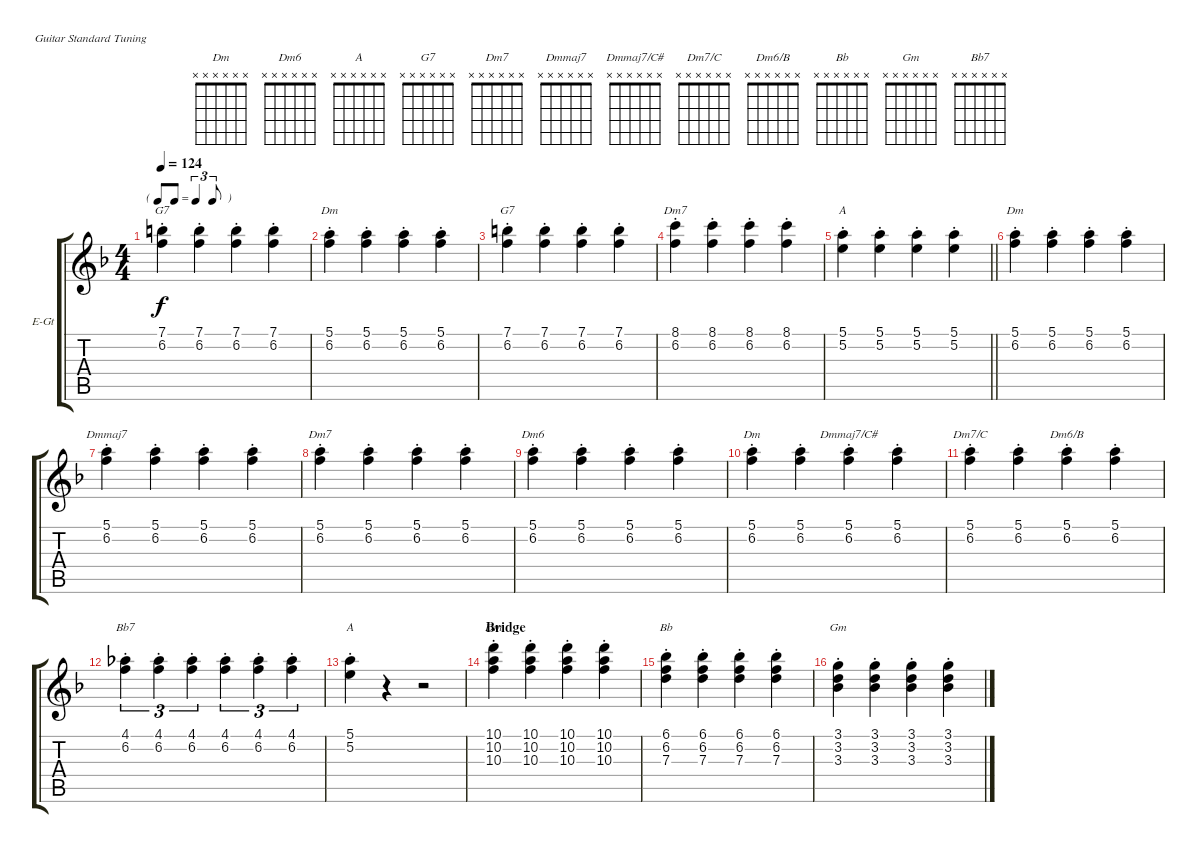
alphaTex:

\defaultSystemsLayout 4
\bracketExtendMode groupsimilarinstruments
\firstSystemTrackNameOrientation horizontal
\otherSystemsTrackNameOrientation horizontal
\track ("on-beat chords" "E-Gt") {instrument overdrivenguitar}
\staff {score tabs}
\tuning (E4 B3 G3 D3 A2 E2)
\chord ("Dm" x x x x x x)
\chord ("Dm6" x x x x x x)
\chord ("A" x x x x x x)
\chord ("G7" x x x x x x)
\chord ("Dm7" x x x x x x)
\chord ("Dmmaj7" x x x x x x)
\chord ("Dmmaj7/C#" x x x x x x)
\chord ("Dm7/C" x x x x x x)
\chord ("Dm6/B" x x x x x x)
\chord ("Bb" x x x x x x)
\chord ("Gm" x x x x x x)
\chord ("Bb7" x x x x x x)
\ts (4 4)
\tf triplet8th
\tempo 124
\clef g2
\ks dminor
(6.2{st} 7.1{st}).4{ch "G7" dy f} (6.2{st} 7.1{st}).4 (6.2{st} 7.1{st}).4 (6.2{st} 7.1{st}).4 |
(6.2{st} 5.1{st}).4{ch "Dm"} (6.2{st} 5.1{st}).4 (6.2{st} 5.1{st}).4 (6.2{st} 5.1{st}).4 |
(6.2{st} 7.1{st}).4{ch "G7"} (6.2{st} 7.1{st}).4 (6.2{st} 7.1{st}).4 (6.2{st} 7.1{st}).4 |
(6.2{st} 8.1{st}).4{ch "Dm7"} (6.2{st} 8.1{st}).4 (6.2{st} 8.1{st}).4 (6.2{st} 8.1{st}).4 |
\barLineRight lightlight
(5.2{st} 5.1{st}).4{ch "A"} (5.2{st} 5.1{st}).4 (5.2{st} 5.1{st}).4 (5.2{st} 5.1{st}).4 |
(6.2{st} 5.1{st}).4{ch "Dm"} (6.2{st} 5.1{st}).4 (6.2{st} 5.1{st}).4 (6.2{st} 5.1{st}).4 |
(6.2{st} 5.1{st}).4{ch "Dmmaj7"} (6.2{st} 5.1{st}).4 (6.2{st} 5.1{st}).4 (6.2{st} 5.1{st}).4 |
(6.2{st} 5.1{st}).4{ch "Dm7"} (6.2{st} 5.1{st}).4 (6.2{st} 5.1{st}).4 (6.2{st} 5.1{st}).4 |
(6.2{st} 5.1{st}).4{ch "Dm6"} (6.2{st} 5.1{st}).4 (6.2{st} 5.1{st}).4 (6.2{st} 5.1{st}).4 |
(6.2{st} 5.1{st}).4{ch "Dm"} (6.2{st} 5.1{st}).4 (6.2{st} 5.1{st}).4{ch "Dmmaj7/C#"} (6.2{st} 5.1{st}).4 |
(6.2{st} 5.1{st}).4{ch "Dm7/C"} (6.2{st} 5.1{st}).4 (6.2{st} 5.1{st}).4{ch "Dm6/B"} (6.2{st} 5.1{st}).4 |
(6.2{st} 4.1{st}).4{tu (3 2) ch "Bb7"} (6.2{st} 4.1{st}).4{tu (3 2)} (6.2{st} 4.1{st}).4{tu (3 2)} (6.2{st} 4.1{st}).4{tu (3 2)} (6.2{st} 4.1{st}).4{tu (3 2)} (6.2{st} 4.1{st}).4{tu (3 2)} |
(5.2{st} 5.1{st}).4{ch "A"} r.4 r.2 |
\section ("" "Bridge")
(10.1{st} 10.2{st} 10.3{st}).4{ch "Dm"} (10.1{st} 10.2{st} 10.3{st}).4 (10.1{st} 10.2{st} 10.3{st}).4 (10.1{st} 10.2{st} 10.3{st}).4 |
(6.1{st} 6.2{st} 7.3{st}).4{ch "Bb"} (6.1{st} 6.2{st} 7.3{st}).4 (6.1{st} 6.2{st} 7.3{st}).4 (6.1{st} 6.2{st} 7.3{st}).4 |
(3.1{st} 3.2{st} 3.3{st}).4{ch "Gm"} (3.1{st} 3.2{st} 3.3{st}).4 (3.1{st} 3.2{st} 3.3{st}).4 (3.1{st} 3.2{st} 3.3{st}).4
